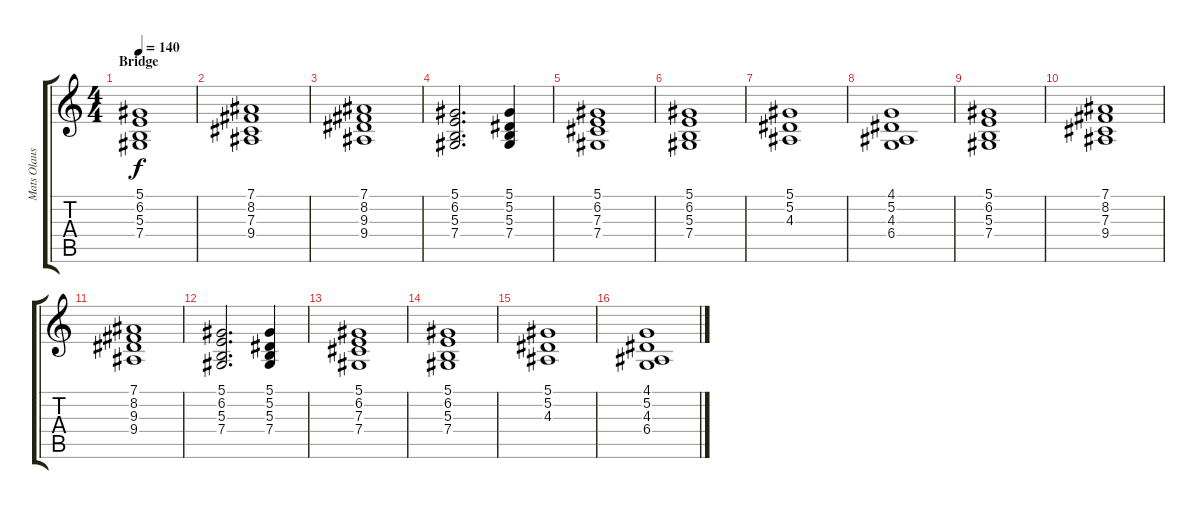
\track ("Mats Olausson" "Mats Olaus") {instrument synthstrings1}
\staff {score tabs}
\tuning (Eb4 Bb3 Gb3 Db3 Ab2 Eb2) {hide}
\ts (4 4)
\section ("" "Bridge")
\tempo 140
\clef g2
\ks c
(5.1 6.2 5.3 7.4).1{dy f} |
(7.1 8.2 7.3 9.4).1 |
(7.1 8.2 9.3 9.4).1 |
(5.1 6.2 5.3 7.4).2{d} (5.1 5.2 5.3 7.4).4 |
(5.1 6.2 7.3 7.4).1 |
(5.1 6.2 5.3 7.4).1 |
(5.1 5.2 4.3).1 |
(4.1 5.2 4.3 6.4).1 |
(5.1 6.2 5.3 7.4).1 |
(7.1 8.2 7.3 9.4).1 |
(7.1 8.2 9.3 9.4).1 |
(5.1 6.2 5.3 7.4).2{d} (5.1 5.2 5.3 7.4).4 |
(5.1 6.2 7.3 7.4).1 |
(5.1 6.2 5.3 7.4).1 |
(5.1 5.2 4.3).1 |
(4.1 5.2 4.3 6.4).1
